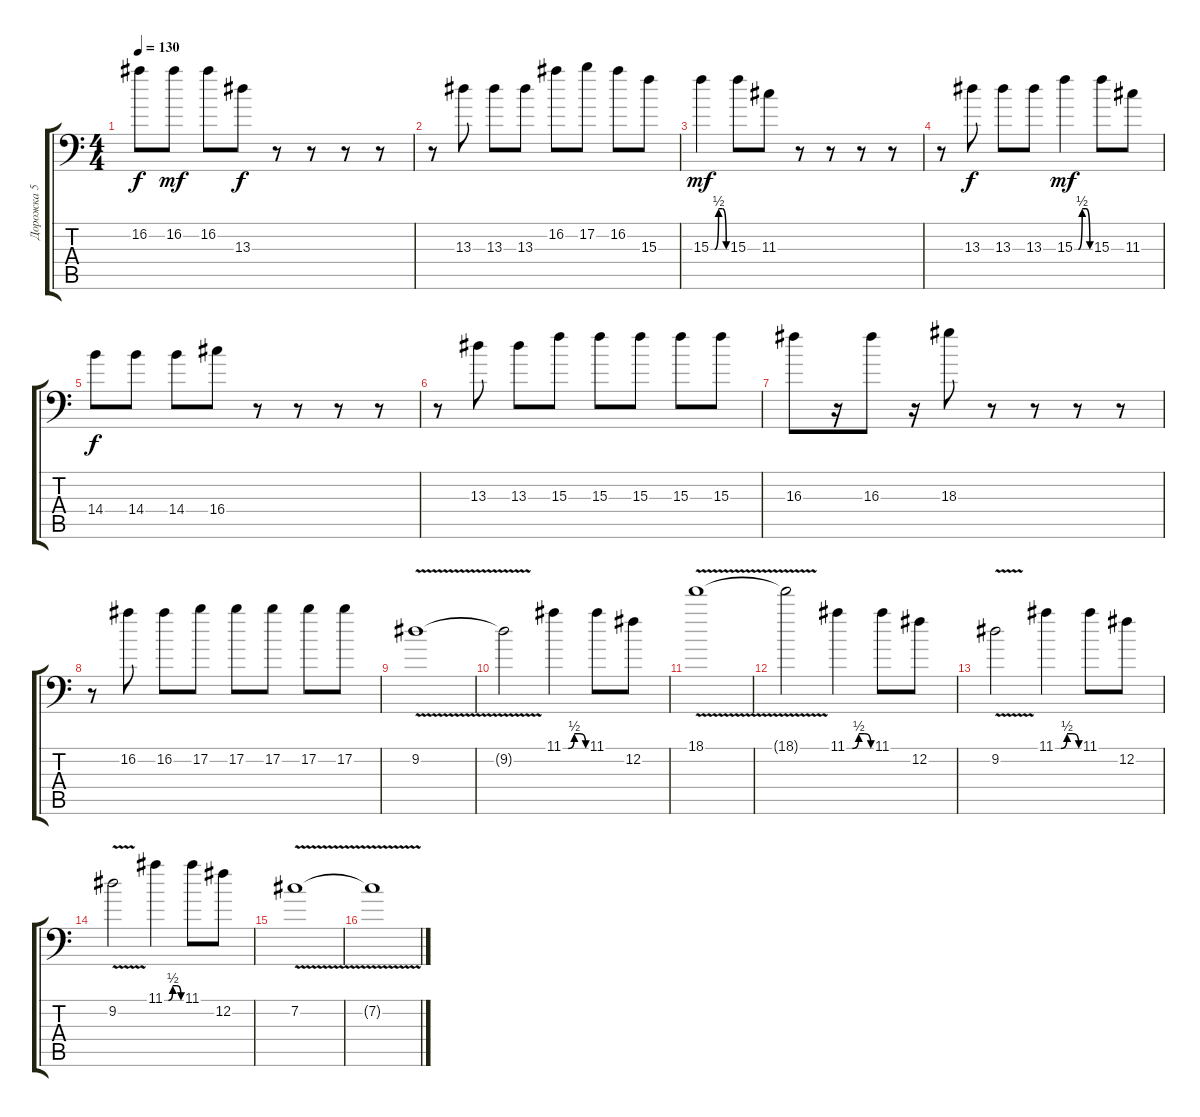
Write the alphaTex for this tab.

\track ("Дорожка 5" "Дорожка 5") {instrument distortionguitar}
\staff {score tabs}
\tuning (B3 Gb3 D3 A2 E2 A1) {hide}
\ts (4 4)
\tempo 130
\clef f4
\ks c
16.2.8{dy f} 16.2.8{dy mf} 16.2.8 13.3.8{dy f} r.8 r.8 r.8 r.8 |
r.8 13.3.8 13.3.8 13.3.8 16.2.8 17.2.8 16.2.8 15.3.8 |
15.3{be (custom 0 0 15 0 30 2 45 2 60 0)}.4{dy mf} 15.3.8 11.3.8 r.8 r.8 r.8 r.8 |
r.8 13.3.8{dy f} 13.3.8 13.3.8 15.3{be (custom 0 0 15 0 30 2 45 2 60 0)}.4{dy mf} 15.3.8 11.3.8 |
14.4.8{dy f} 14.4.8 14.4.8 16.4.8 r.8 r.8 r.8 r.8 |
r.8 13.3.8 13.3.8 15.3.8 15.3.8 15.3.8 15.3.8 15.3.8 |
16.3.8 r.16 16.3.8 r.16 18.3.8 r.8 r.8 r.8 r.8 |
r.8 16.2.8 16.2.8 17.2.8 17.2.8 17.2.8 17.2.8 17.2.8 |
9.2{v}.1 |
9.2{v t}.2 11.1{be (custom 0 0 14 0 30 2 45 2 60 0)}.4 11.1.8 12.2.8 |
18.1{v}.1 |
18.1{t}.2 11.1{be (custom 0 0 14 0 30 2 45 2 60 0)}.4 11.1.8 12.2.8 |
9.2{v}.2 11.1{be (custom 0 0 14 0 30 2 45 2 60 0)}.4 11.1.8 12.2.8 |
9.2{v}.2 11.1{be (custom 0 0 14 0 30 2 45 2 60 0)}.4 11.1.8 12.2.8 |
7.2{v}.1 |
7.2{t}.1
